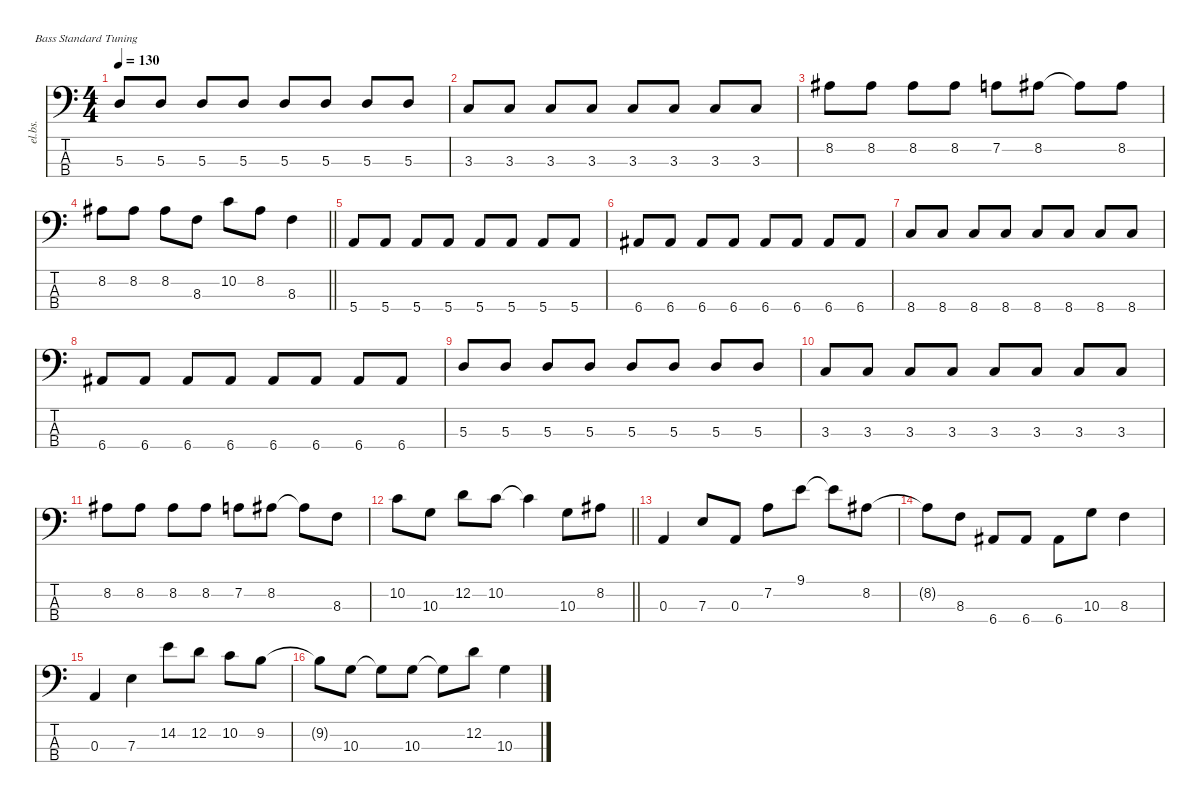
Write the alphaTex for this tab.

\defaultSystemsLayout 4
\hideDynamics
\bracketExtendMode nobrackets
\track ("Electric Bass" "el.bs.") {solo instrument electricbassfinger}
\staff {score tabs}
\tuning (G2 D2 A1 E1)
\ts (4 4)
\tempo 130
\clef f4
\ks c
5.3.8{dy mf beam Up} 5.3.8{beam Up} 5.3.8{beam Up} 5.3.8{beam Up} 5.3.8{beam Up} 5.3.8{beam Up} 5.3.8{beam Up} 5.3.8{beam Up} |
3.3.8{beam Up} 3.3.8{beam Up} 3.3.8{beam Up} 3.3.8{beam Up} 3.3.8{beam Up} 3.3.8{beam Up} 3.3.8{beam Up} 3.3.8{beam Up} |
8.2{acc #}.8{beam Down} 8.2{acc #}.8{beam Down} 8.2{acc #}.8{beam Down} 8.2{acc #}.8{beam Down} 7.2.8{beam Down} 8.2{acc #}.8{beam Down} 8.2{t acc #}.8{beam Down} 8.2{acc #}.8{beam Down} |
\barLineRight lightlight
8.2{acc #}.8{beam Down} 8.2{acc #}.8{beam Down} 8.2{acc #}.8{beam Down} 8.3.8{beam Down} 10.2.8{beam Down} 8.2{acc #}.8{beam Down} 8.3.4{beam Down} |
5.4.8{beam Up} 5.4.8{beam Up} 5.4.8{beam Up} 5.4.8{beam Up} 5.4.8{beam Up} 5.4.8{beam Up} 5.4.8{beam Up} 5.4.8{beam Up} |
6.4{acc #}.8{beam Up} 6.4{acc #}.8{beam Up} 6.4{acc #}.8{beam Up} 6.4{acc #}.8{beam Up} 6.4{acc #}.8{beam Up} 6.4{acc #}.8{beam Up} 6.4{acc #}.8{beam Up} 6.4{acc #}.8{beam Up} |
8.4.8{beam Up} 8.4.8{beam Up} 8.4.8{beam Up} 8.4.8{beam Up} 8.4.8{beam Up} 8.4.8{beam Up} 8.4.8{beam Up} 8.4.8{beam Up} |
6.4{acc #}.8{beam Up} 6.4{acc #}.8{beam Up} 6.4{acc #}.8{beam Up} 6.4{acc #}.8{beam Up} 6.4{acc #}.8{beam Up} 6.4{acc #}.8{beam Up} 6.4{acc #}.8{beam Up} 6.4{acc #}.8{beam Up} |
5.3.8{beam Up} 5.3.8{beam Up} 5.3.8{beam Up} 5.3.8{beam Up} 5.3.8{beam Up} 5.3.8{beam Up} 5.3.8{beam Up} 5.3.8{beam Up} |
3.3.8{beam Up} 3.3.8{beam Up} 3.3.8{beam Up} 3.3.8{beam Up} 3.3.8{beam Up} 3.3.8{beam Up} 3.3.8{beam Up} 3.3.8{beam Up} |
8.2{acc #}.8{beam Down} 8.2{acc #}.8{beam Down} 8.2{acc #}.8{beam Down} 8.2{acc #}.8{beam Down} 7.2.8{beam Down} 8.2{acc #}.8{beam Down} 8.2{t acc #}.8{beam Down} 8.3.8{beam Down} |
\barLineRight lightlight
10.2.8{beam Down} 10.3.8{beam Down} 12.2.8{beam Down} 10.2.8{beam Down} 10.2{t}.4{beam Down} 10.3.8{beam Down} 8.2{acc #}.8{beam Down} |
0.3.4{beam Up} 7.3.8{beam Up} 0.3.8{beam Up} 7.2.8{beam Down} 9.1.8{beam Down} 9.1{t}.8{beam Down} 8.2{acc #}.8{beam Down} |
8.2{t acc #}.8{beam Down} 8.3.8{beam Down} 6.4{acc #}.8{beam Up} 6.4{acc #}.8{beam Up} 6.4{acc #}.8{beam Down} 10.3.8{beam Down} 8.3.4{beam Down} |
0.3.4{beam Up} 7.3.4{beam Down} 14.2.8{beam Down} 12.2.8{beam Down} 10.2.8{beam Down} 9.2.8{beam Down} |
9.2{t}.8{beam Down} 10.3.8{beam Down} 10.3{t}.8{beam Down} 10.3.8{beam Down} 10.3{t}.8{beam Down} 12.2.8{beam Down} 10.3.4{beam Down}
